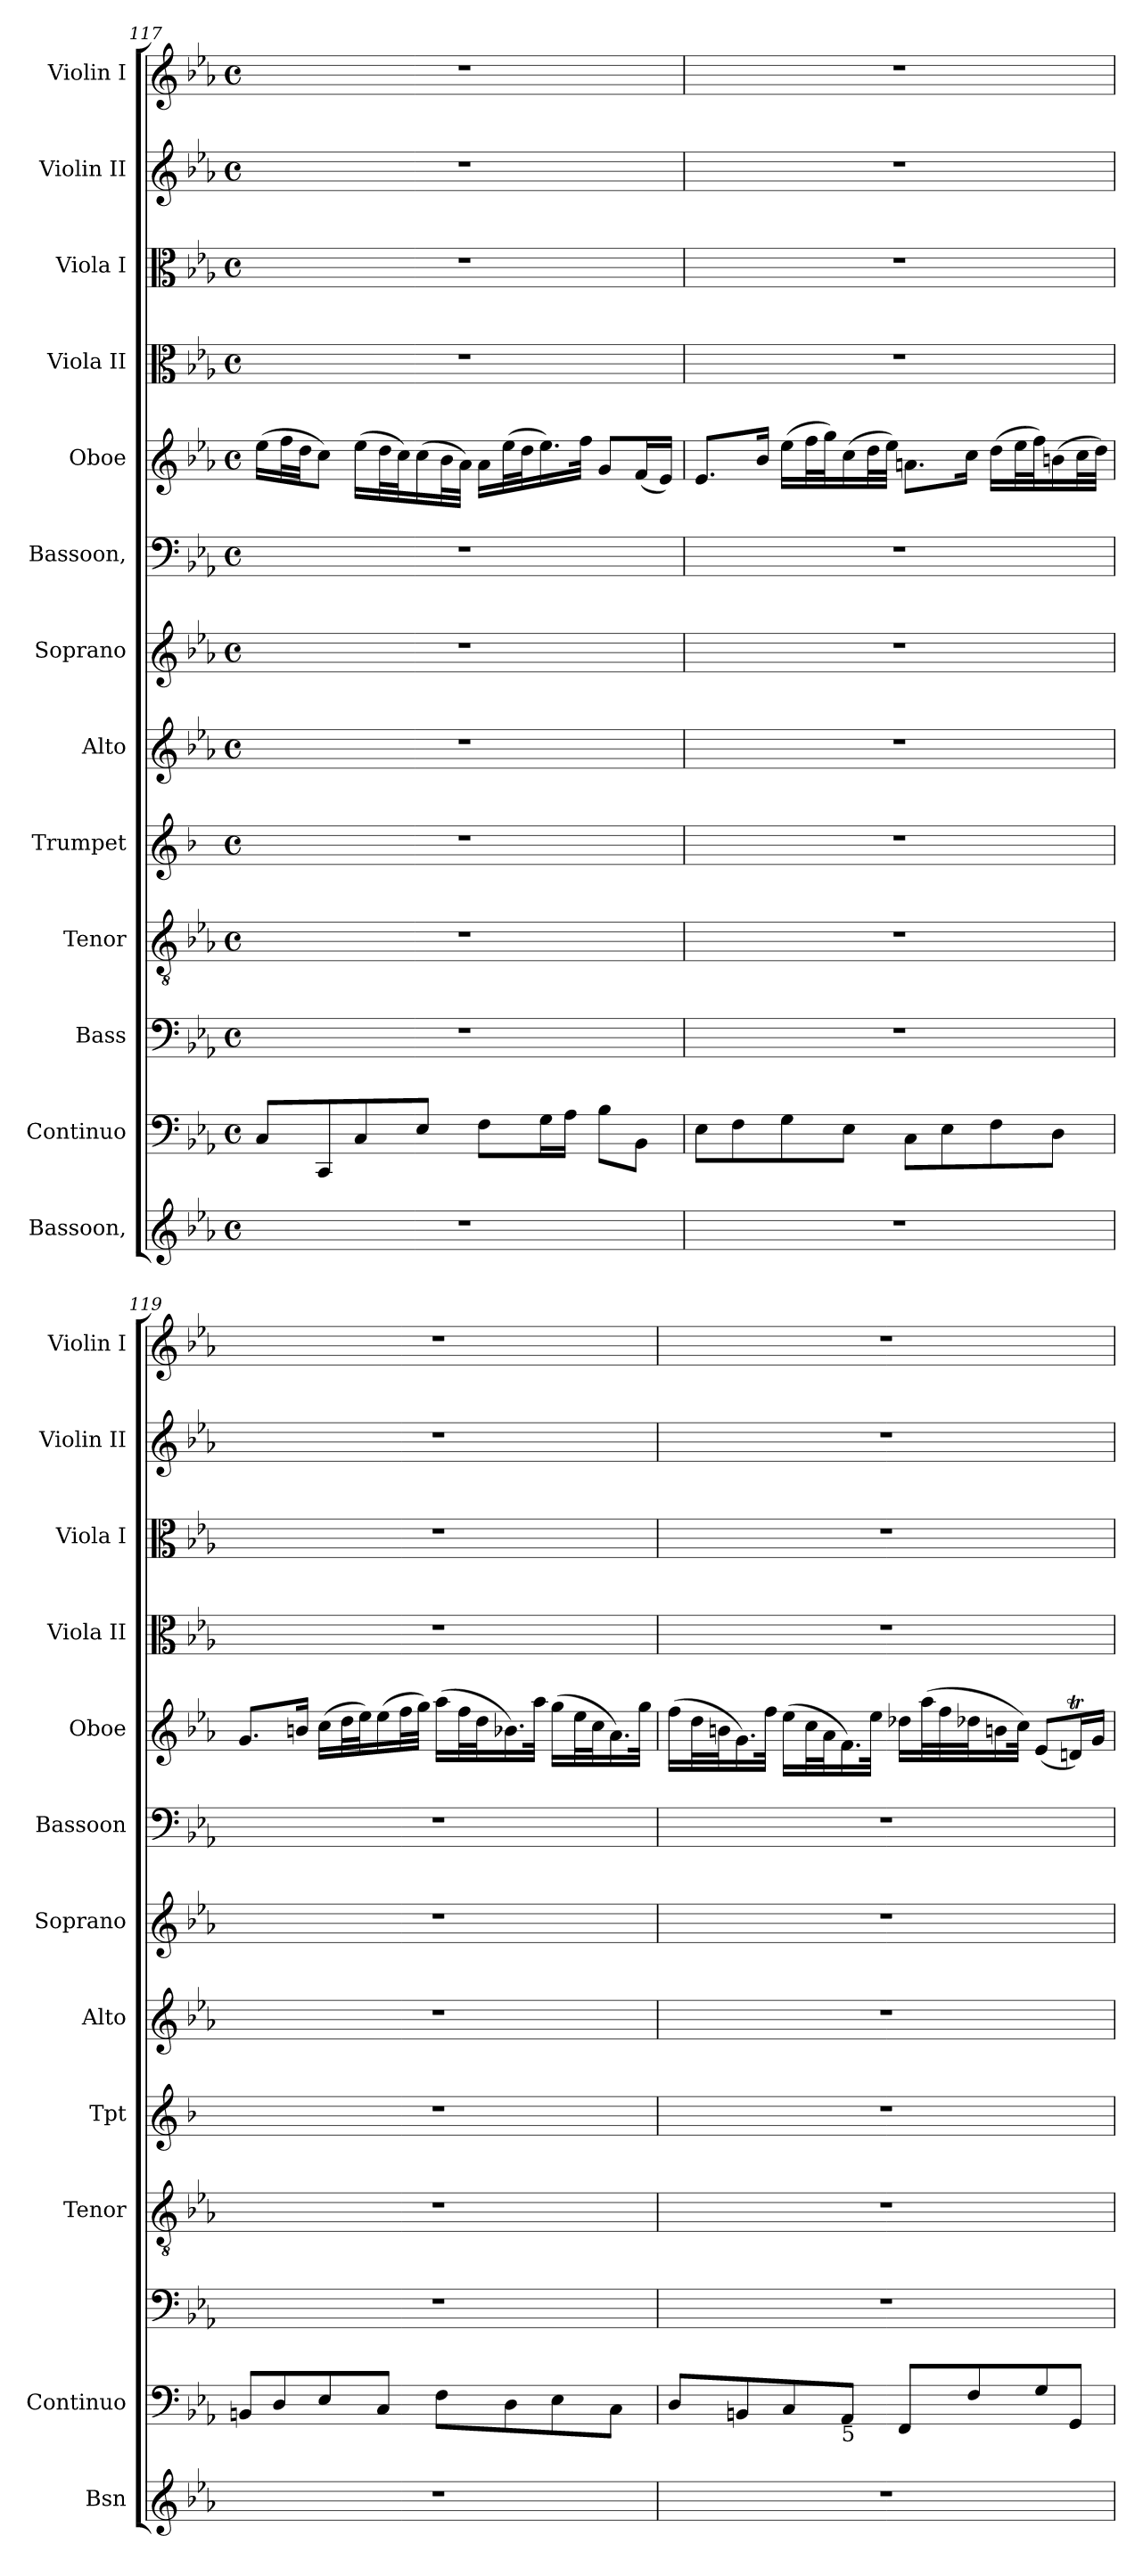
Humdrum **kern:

**kern	**kern	**kern	**kern	**kern	**kern	**kern	**kern	**kern	**kern	**kern	**kern	**kern
*part13	*part12	*part11	*part10	*part9	*part8	*part7	*part6	*part5	*part4	*part3	*part2	*part1
*staff13	*staff12	*staff11	*staff10	*staff9	*staff8	*staff7	*staff6	*staff5	*staff4	*staff3	*staff2	*staff1
*I"Bassoon,	*I"Continuo	*I"Bass	*I"Tenor	*I"Trumpet	*I"Alto	*I"Soprano	*I"Bassoon,	*I"Oboe	*I"Viola II	*I"Viola I	*I"Violin II	*I"Violin I
*I'Bsn	*I'Continuo	*	*I'Tenor	*I'Tpt	*I'Alto	*I'Soprano	*I'Bassoon	*I'Oboe	*I'Viola II	*I'Viola I	*I'Violin II	*I'Violin I
*clefG2	*clefF4	*clefF4	*clefGv2	*clefG2	*clefG2	*clefG2	*clefF4	*clefG2	*clefC3	*clefC3	*clefG2	*clefG2
*	*	*	*	*ITrd1c2	*	*	*	*	*	*	*	*
*k[b-e-a-]	*k[b-e-a-]	*k[b-e-a-]	*k[b-e-a-]	*k[b-e-a-]	*k[b-e-a-]	*k[b-e-a-]	*k[b-e-a-]	*k[b-e-a-]	*k[b-e-a-]	*k[b-e-a-]	*k[b-e-a-]	*k[b-e-a-]
*E-:	*E-:	*E-:	*E-:	*E-:	*E-:	*E-:	*E-:	*E-:	*E-:	*E-:	*E-:	*E-:
*M4/4	*M4/4	*M4/4	*M4/4	*M4/4	*M4/4	*M4/4	*M4/4	*M4/4	*M4/4	*M4/4	*M4/4	*M4/4
*met(c)	*met(c)	*met(c)	*met(c)	*met(c)	*met(c)	*met(c)	*met(c)	*met(c)	*met(c)	*met(c)	*met(c)	*met(c)
=117	=117	=117	=117	=117	=117	=117	=117	=117	=117	=117	=117	=117
1r	8C/L	1r	1r	1r	1r	1r	1r	(>16ee-\LL	1r	1r	1r	1r
.	.	.	.	.	.	.	.	32ff\L	.	.	.	.
.	.	.	.	.	.	.	.	32dd\JJ	.	.	.	.
.	8CC/	.	.	.	.	.	.	8cc\J)	.	.	.	.
.	8C/	.	.	.	.	.	.	(>16ee-\LL	.	.	.	.
.	.	.	.	.	.	.	.	32dd\L	.	.	.	.
.	.	.	.	.	.	.	.	32cc\J)	.	.	.	.
.	8E-/J	.	.	.	.	.	.	(>16cc\	.	.	.	.
.	.	.	.	.	.	.	.	32b-\L	.	.	.	.
.	.	.	.	.	.	.	.	32a-\JJJ)	.	.	.	.
.	8F\L	.	.	.	.	.	.	16a-\LL	.	.	.	.
.	.	.	.	.	.	.	.	(>32ee-\L	.	.	.	.
.	.	.	.	.	.	.	.	32dd\J	.	.	.	.
.	16G\L	.	.	.	.	.	.	16.ee-\)	.	.	.	.
.	16A-\JJ	.	.	.	.	.	.	.	.	.	.	.
.	.	.	.	.	.	.	.	32ff\JJk	.	.	.	.
.	8B-\L	.	.	.	.	.	.	8g/L	.	.	.	.
.	8BB-\J	.	.	.	.	.	.	(<16f/L	.	.	.	.
.	.	.	.	.	.	.	.	16e-/JJ)	.	.	.	.
=118	=118	=118	=118	=118	=118	=118	=118	=118	=118	=118	=118	=118
1r	8E-\L	1r	1r	1r	1r	1r	1r	8.e-/L	1r	1r	1r	1r
.	8F\	.	.	.	.	.	.	.	.	.	.	.
.	.	.	.	.	.	.	.	16b-/Jk	.	.	.	.
.	8G\	.	.	.	.	.	.	(>16ee-\LL	.	.	.	.
.	.	.	.	.	.	.	.	32ff\L	.	.	.	.
.	.	.	.	.	.	.	.	32gg\J)	.	.	.	.
.	8E-\J	.	.	.	.	.	.	(>16cc\	.	.	.	.
.	.	.	.	.	.	.	.	32dd\L	.	.	.	.
.	.	.	.	.	.	.	.	32ee-\JJJ)	.	.	.	.
.	8C\L	.	.	.	.	.	.	8.an\L	.	.	.	.
.	8E-\	.	.	.	.	.	.	.	.	.	.	.
.	.	.	.	.	.	.	.	16cc\Jk	.	.	.	.
.	8F\	.	.	.	.	.	.	(>16dd\LL	.	.	.	.
.	.	.	.	.	.	.	.	32ee-\L	.	.	.	.
.	.	.	.	.	.	.	.	32ff\J)	.	.	.	.
.	8D\J	.	.	.	.	.	.	(>16bn\	.	.	.	.
.	.	.	.	.	.	.	.	32cc\L	.	.	.	.
.	.	.	.	.	.	.	.	32dd\JJJ)	.	.	.	.
!!LO:LB:g=z
=119	=119	=119	=119	=119	=119	=119	=119	=119	=119	=119	=119	=119
1r	8BBn/L	1r	1r	1r	1r	1r	1r	8.g/L	1r	1r	1r	1r
.	8D/	.	.	.	.	.	.	.	.	.	.	.
.	.	.	.	.	.	.	.	16bn/Jk	.	.	.	.
.	8E-/	.	.	.	.	.	.	(>16cc\LL	.	.	.	.
.	.	.	.	.	.	.	.	32dd\L	.	.	.	.
.	.	.	.	.	.	.	.	32ee-\J)	.	.	.	.
.	8C/J	.	.	.	.	.	.	(>16ee-\	.	.	.	.
.	.	.	.	.	.	.	.	32ff\L	.	.	.	.
.	.	.	.	.	.	.	.	32gg\JJJ)	.	.	.	.
.	8F\L	.	.	.	.	.	.	(>16aa-\LL	.	.	.	.
.	.	.	.	.	.	.	.	32ff\L	.	.	.	.
.	.	.	.	.	.	.	.	32dd\J	.	.	.	.
.	8D\	.	.	.	.	.	.	16.b-X\)	.	.	.	.
.	.	.	.	.	.	.	.	32aa-\JJk	.	.	.	.
.	8E-\	.	.	.	.	.	.	(>16gg\LL	.	.	.	.
.	.	.	.	.	.	.	.	32ee-\L	.	.	.	.
.	.	.	.	.	.	.	.	32cc\J	.	.	.	.
.	8C\J	.	.	.	.	.	.	16.a-\)	.	.	.	.
.	.	.	.	.	.	.	.	32gg\JJk	.	.	.	.
=120	=120	=120	=120	=120	=120	=120	=120	=120	=120	=120	=120	=120
1r	8D/L	1r	1r	1r	1r	1r	1r	(>16ff\LL	1r	1r	1r	1r
.	.	.	.	.	.	.	.	32dd\L	.	.	.	.
.	.	.	.	.	.	.	.	32bn\J	.	.	.	.
.	8BBn/	.	.	.	.	.	.	16.g\)	.	.	.	.
.	.	.	.	.	.	.	.	32ff\JJk	.	.	.	.
.	8C/	.	.	.	.	.	.	(>16ee-\LL	.	.	.	.
.	.	.	.	.	.	.	.	32cc\L	.	.	.	.
.	.	.	.	.	.	.	.	32a-\J	.	.	.	.
!	!LO:TX:b:t=5	!	!	!	!	!	!	!	!	!	!	!
.	8AA-/J	.	.	.	.	.	.	16.f\)	.	.	.	.
.	.	.	.	.	.	.	.	32ee-\JJk	.	.	.	.
.	8FF/L	.	.	.	.	.	.	16dd-X\LL	.	.	.	.
.	.	.	.	.	.	.	.	(>32aa-\L	.	.	.	.
.	.	.	.	.	.	.	.	32ff\	.	.	.	.
.	8F/	.	.	.	.	.	.	32dd-X\J	.	.	.	.
.	.	.	.	.	.	.	.	16bn\	.	.	.	.
.	.	.	.	.	.	.	.	32cc\JJk)	.	.	.	.
.	8G/	.	.	.	.	.	.	(<8e-/L	.	.	.	.
.	8GG/J	.	.	.	.	.	.	16dnt/L)	.	.	.	.
.	.	.	.	.	.	.	.	16g/JJ	.	.	.	.
=	=	=	=	=	=	=	=	=	=	=	=	=
*-	*-	*-	*-	*-	*-	*-	*-	*-	*-	*-	*-	*-
